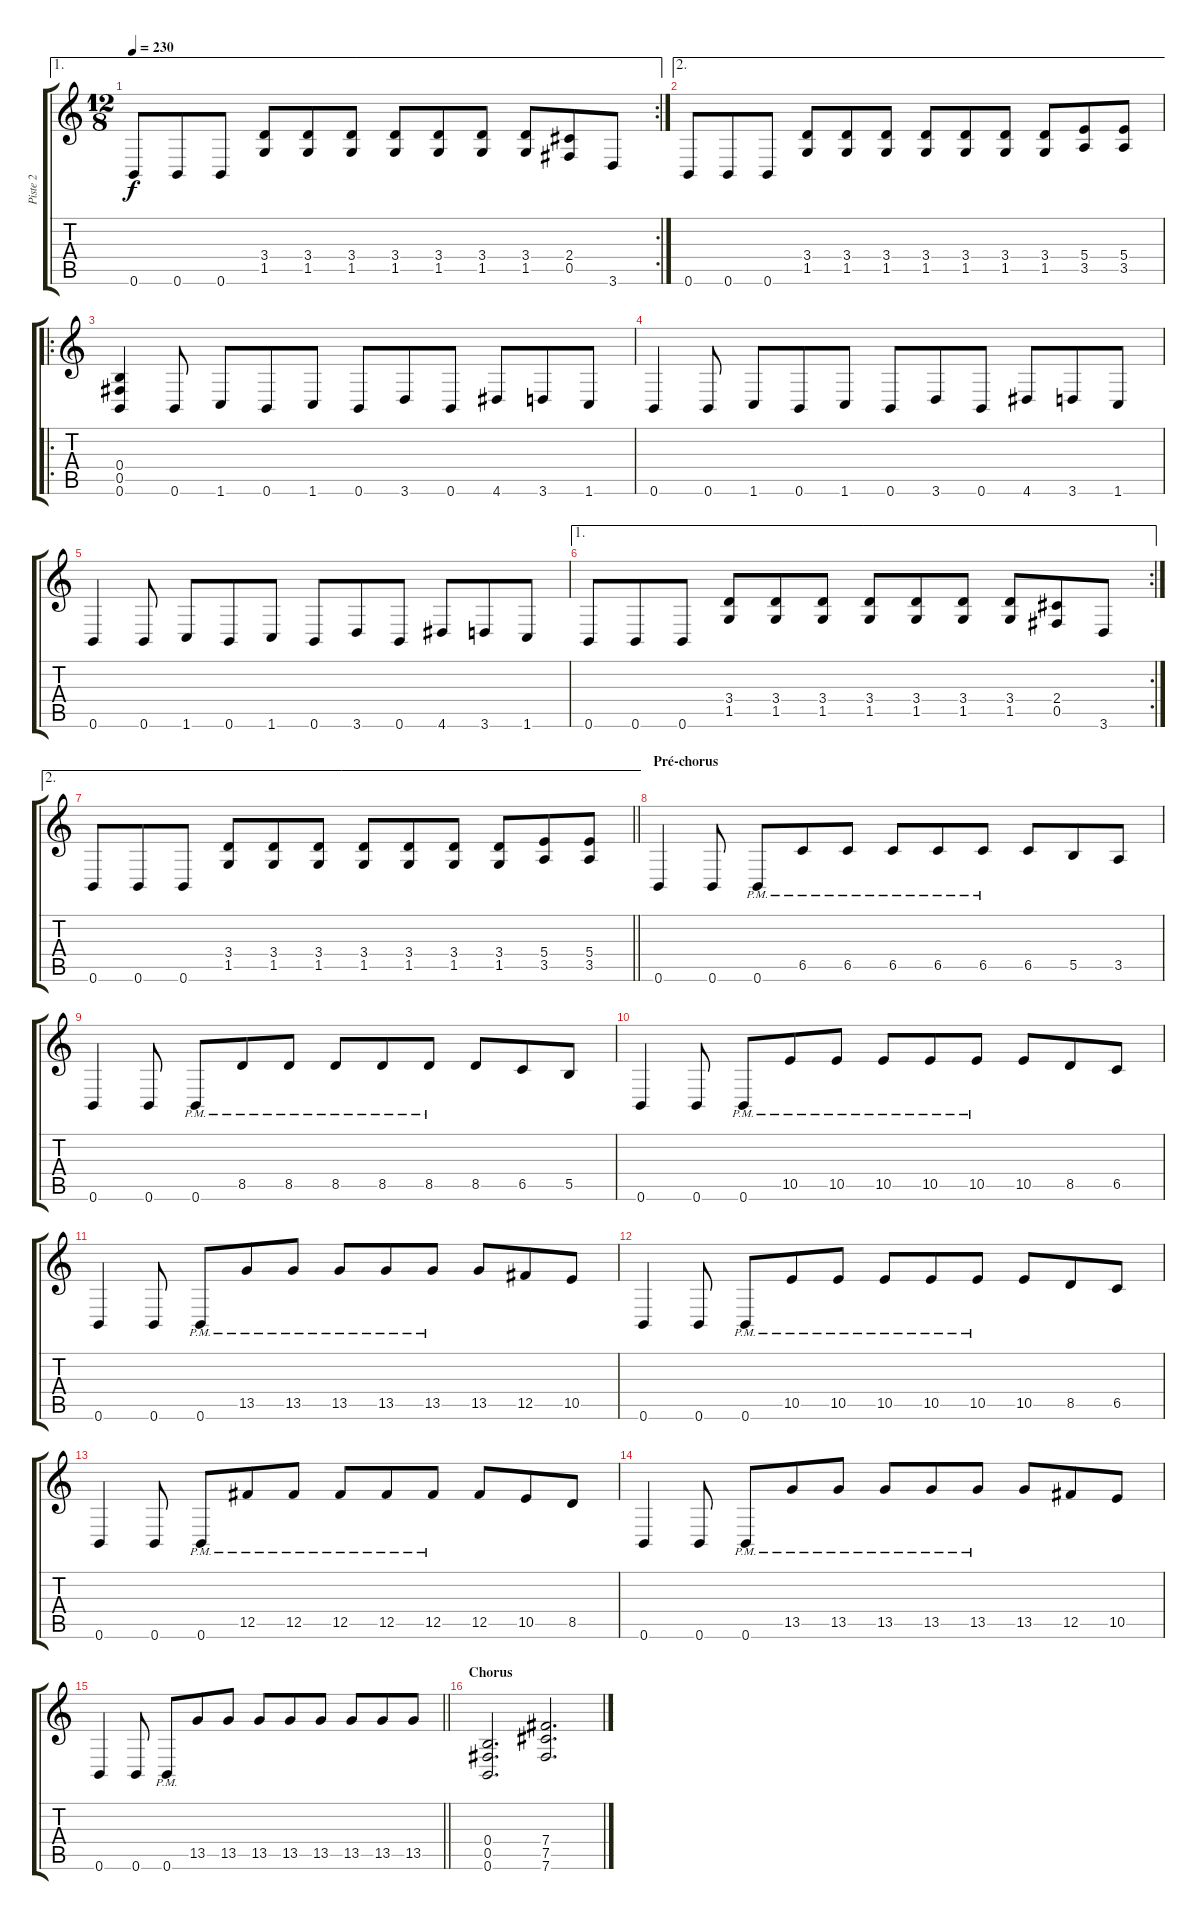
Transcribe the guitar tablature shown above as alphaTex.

\track ("Piste 2" "Piste 2") {instrument distortionguitar}
\staff {score tabs}
\tuning (Db4 Ab3 E3 B2 Gb2 B1) {hide}
\ae 1
\rc 2
\ts (12 8)
\tempo 230
\clef g2
\ks c
0.6.8{dy f} 0.6.8 0.6.8 (3.4 1.5).8 (3.4 1.5).8 (3.4 1.5).8 (3.4 1.5).8 (3.4 1.5).8 (3.4 1.5).8 (3.4 1.5).8 (2.4 0.5).8 3.6.8 |
\ae 2
0.6.8 0.6.8 0.6.8 (3.4 1.5).8 (3.4 1.5).8 (3.4 1.5).8 (3.4 1.5).8 (3.4 1.5).8 (3.4 1.5).8 (3.4 1.5).8 (5.4 3.5).8 (5.4 3.5).8 |
\ro
(0.4 0.5 0.6).4 0.6.8 1.6.8 0.6.8 1.6.8 0.6.8 3.6.8 0.6.8 4.6.8 3.6.8 1.6.8 |
0.6.4 0.6.8 1.6.8 0.6.8 1.6.8 0.6.8 3.6.8 0.6.8 4.6.8 3.6.8 1.6.8 |
0.6.4 0.6.8 1.6.8 0.6.8 1.6.8 0.6.8 3.6.8 0.6.8 4.6.8 3.6.8 1.6.8 |
\ae 1
\rc 2
0.6.8 0.6.8 0.6.8 (3.4 1.5).8 (3.4 1.5).8 (3.4 1.5).8 (3.4 1.5).8 (3.4 1.5).8 (3.4 1.5).8 (3.4 1.5).8 (2.4 0.5).8 3.6.8 |
\ae 2
\barLineRight lightlight
0.6.8 0.6.8 0.6.8 (3.4 1.5).8 (3.4 1.5).8 (3.4 1.5).8 (3.4 1.5).8 (3.4 1.5).8 (3.4 1.5).8 (3.4 1.5).8 (5.4 3.5).8 (5.4 3.5).8 |
\section ("" "Pré-chorus")
0.6.4 0.6.8 0.6{pm}.8 6.5{pm}.8 6.5{pm}.8 6.5{pm}.8 6.5{pm}.8 6.5{pm}.8 6.5.8 5.5.8 3.5.8 |
0.6.4 0.6.8 0.6{pm}.8 8.5{pm}.8 8.5{pm}.8 8.5{pm}.8 8.5{pm}.8 8.5{pm}.8 8.5.8 6.5.8 5.5.8 |
0.6.4 0.6.8 0.6{pm}.8 10.5{pm}.8 10.5{pm}.8 10.5{pm}.8 10.5{pm}.8 10.5{pm}.8 10.5.8 8.5.8 6.5.8 |
0.6.4 0.6.8 0.6{pm}.8 13.5{pm}.8 13.5{pm}.8 13.5{pm}.8 13.5{pm}.8 13.5{pm}.8 13.5.8 12.5.8 10.5.8 |
0.6.4 0.6.8 0.6{pm}.8 10.5{pm}.8 10.5{pm}.8 10.5{pm}.8 10.5{pm}.8 10.5{pm}.8 10.5.8 8.5.8 6.5.8 |
0.6.4 0.6.8 0.6{pm}.8 12.5{pm}.8 12.5{pm}.8 12.5{pm}.8 12.5{pm}.8 12.5{pm}.8 12.5.8 10.5.8 8.5.8 |
0.6.4 0.6.8 0.6{pm}.8 13.5{pm}.8 13.5{pm}.8 13.5{pm}.8 13.5{pm}.8 13.5{pm}.8 13.5.8 12.5.8 10.5.8 |
\barLineRight lightlight
0.6.4 0.6.8 0.6{pm}.8 13.5.8 13.5.8 13.5.8 13.5.8 13.5.8 13.5.8 13.5.8 13.5.8 |
\section ("" "Chorus")
(0.4 0.5 0.6).2{d} (7.4 7.5 7.6).2{d}
